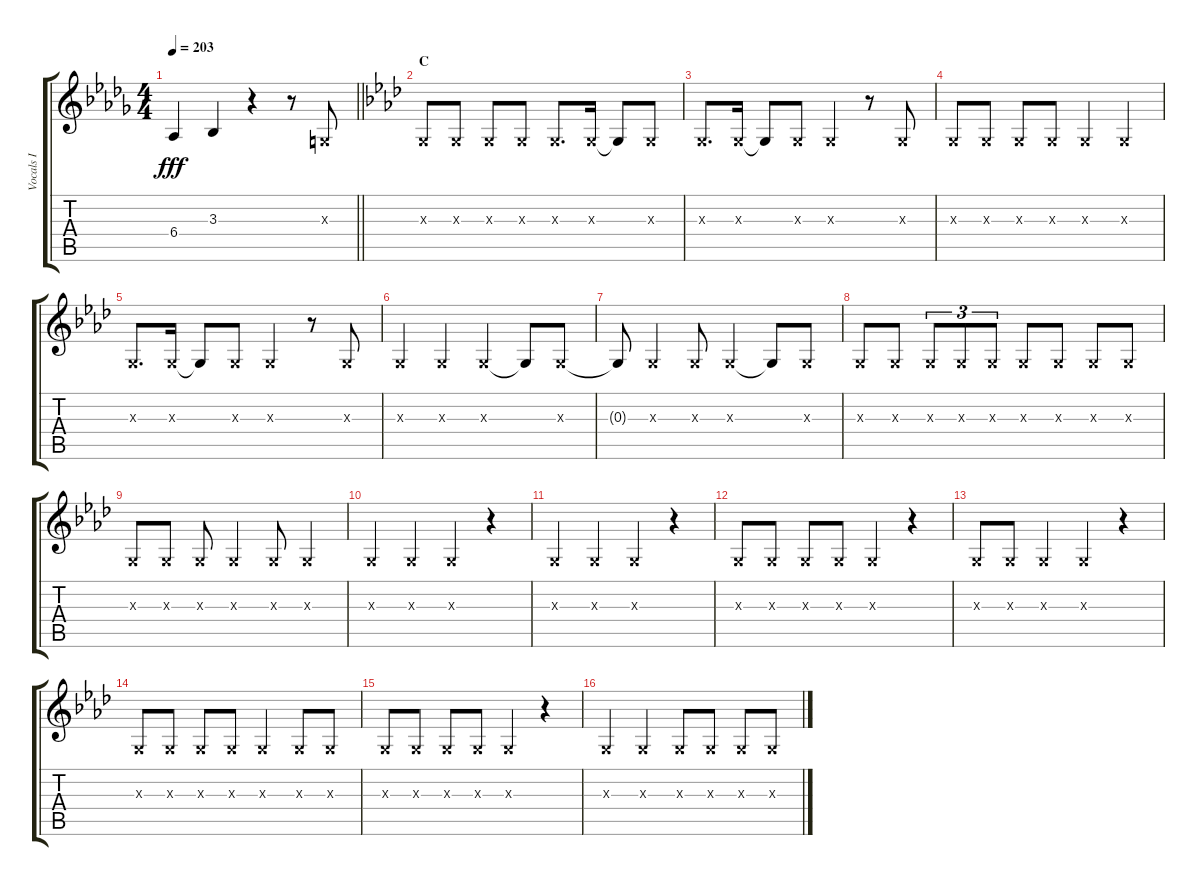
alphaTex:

\track ("Vocals I" "Vocals I") {instrument voiceoohs}
\staff {score tabs}
\tuning (E4 B3 G3 D3 A2 E2) {hide}
\ts (4 4)
\tempo 203
\clef g2
\barLineRight lightlight
\ks db
6.4.4{dy fff} 3.3.4 r.4 r.8 0.3{x}.8 |
\section ("" "C")
\ks ab
0.3{x}.8 0.3{x}.8 0.3{x}.8 0.3{x}.8 0.3{x}.8{d} 0.3{x}.16 0.3{t}.8 0.3{x}.8 |
0.3{x}.8{d} 0.3{x}.16 0.3{t}.8 0.3{x}.8 0.3{x}.4 r.8 0.3{x}.8 |
0.3{x}.8 0.3{x}.8 0.3{x}.8 0.3{x}.8 0.3{x}.4 0.3{x}.4 |
0.3{x}.8{d} 0.3{x}.16 0.3{t}.8 0.3{x}.8 0.3{x}.4 r.8 0.3{x}.8 |
0.3{x}.4 0.3{x}.4 0.3{x}.4 0.3{t}.8 0.3{x}.8 |
0.3{t}.8 0.3{x}.4 0.3{x}.8 0.3{x}.4 0.3{t}.8 0.3{x}.8 |
0.3{x}.8 0.3{x}.8 0.3{x}.8{tu (3 2)} 0.3{x}.8{tu (3 2)} 0.3{x}.8{tu (3 2)} 0.3{x}.8 0.3{x}.8 0.3{x}.8 0.3{x}.8 |
0.3{x}.8 0.3{x}.8 0.3{x}.8 0.3{x}.4 0.3{x}.8 0.3{x}.4 |
0.3{x}.4 0.3{x}.4 0.3{x}.4 r.4 |
0.3{x}.4 0.3{x}.4 0.3{x}.4 r.4 |
0.3{x}.8 0.3{x}.8 0.3{x}.8 0.3{x}.8 0.3{x}.4 r.4 |
0.3{x}.8 0.3{x}.8 0.3{x}.4 0.3{x}.4 r.4 |
0.3{x}.8 0.3{x}.8 0.3{x}.8 0.3{x}.8 0.3{x}.4 0.3{x}.8 0.3{x}.8 |
0.3{x}.8 0.3{x}.8 0.3{x}.8 0.3{x}.8 0.3{x}.4 r.4 |
0.3{x}.4 0.3{x}.4 0.3{x}.8 0.3{x}.8 0.3{x}.8 0.3{x}.8
